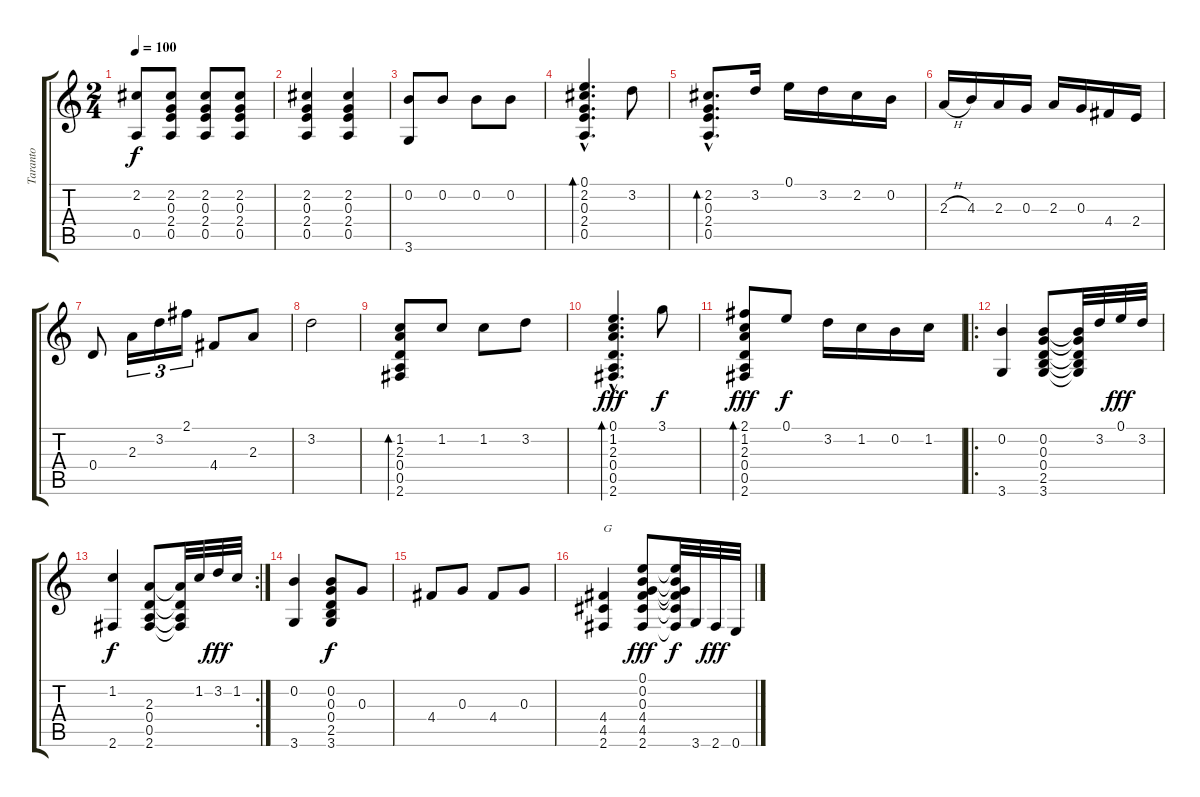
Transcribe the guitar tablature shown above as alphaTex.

\track ("Taranto" "Taranto") {instrument acousticguitarnylon}
\staff {score tabs}
\tuning (E4 B3 G3 D3 A2 E2) {hide}
\ts (2 4)
\tempo 100
\clef g2
\ks c
(2.2 0.5).8{dy f} (2.2 0.3 2.4 0.5).8 (2.2 0.3 2.4 0.5).8 (2.2 0.3 2.4 0.5).8 |
(2.2 0.3 2.4 0.5).4 (2.2 0.3 2.4 0.5).4 |
(0.2 3.6).8 0.2.8 0.2.8 0.2.8 |
(0.1{hac} 2.2{hac} 0.3{hac} 2.4{hac} 0.5{hac}).4{d bd 120} 3.2.8 |
(2.2{hac} 0.3{hac} 2.4{hac} 0.5{hac}).8{d bd 120} 3.2.16 0.1.16 3.2.16 2.2.16 0.2.16 |
2.3{h}.16 4.3.16 2.3.16 0.3.16 2.3.16 0.3.16 4.4.16 2.4.16 |
0.4.8 2.3.16{tu (3 2)} 3.2.16{tu (3 2)} 2.1.16{tu (3 2)} 4.4.8 2.3.8 |
3.2.2 |
(1.2 2.3 0.4 0.5 2.6).8{bd 120} 1.2.8 1.2.8 3.2.8 |
(0.1{hac} 1.2{hac} 2.3{hac} 0.4{hac} 0.5{hac} 2.6{hac}).4{d bd 120 dy fff} 3.1.8{dy f} |
(2.1 1.2 2.3 0.4 0.5 2.6).8{bd 120 dy fff} 0.1.8{dy f} 3.2.16 1.2.16 0.2.16 1.2.16 |
\ro
(0.2 3.6).4 (0.2 0.3 0.4 2.5 3.6).8 (0.2{t} 0.3{t} 0.4{t} 2.5{t} 3.6{t}).32 3.2.32 0.1.32{dy fff} 3.2.32 |
\rc 2
(1.2 2.6).4{dy f} (2.3 0.4 0.5 2.6).8 (2.3{t} 0.4{t} 0.5{t} 2.6{t}).32 1.2.32 3.2.32{dy fff} 1.2.32 |
(0.2 3.6).4 (0.2 0.3 0.4 2.5 3.6).8{dy f} 0.3.8 |
4.4.8 0.3.8 4.4.8 0.3.8 |
(4.4 4.5 2.6).4{txt "G"} (0.1 0.2 0.3 4.4 4.5 2.6).8{dy fff} (0.1{t} 0.2{t} 0.3{t} 4.4{t} 4.5{t} 2.6{t}).32{dy f} 3.6.32 2.6.32{dy fff} 0.6.32
